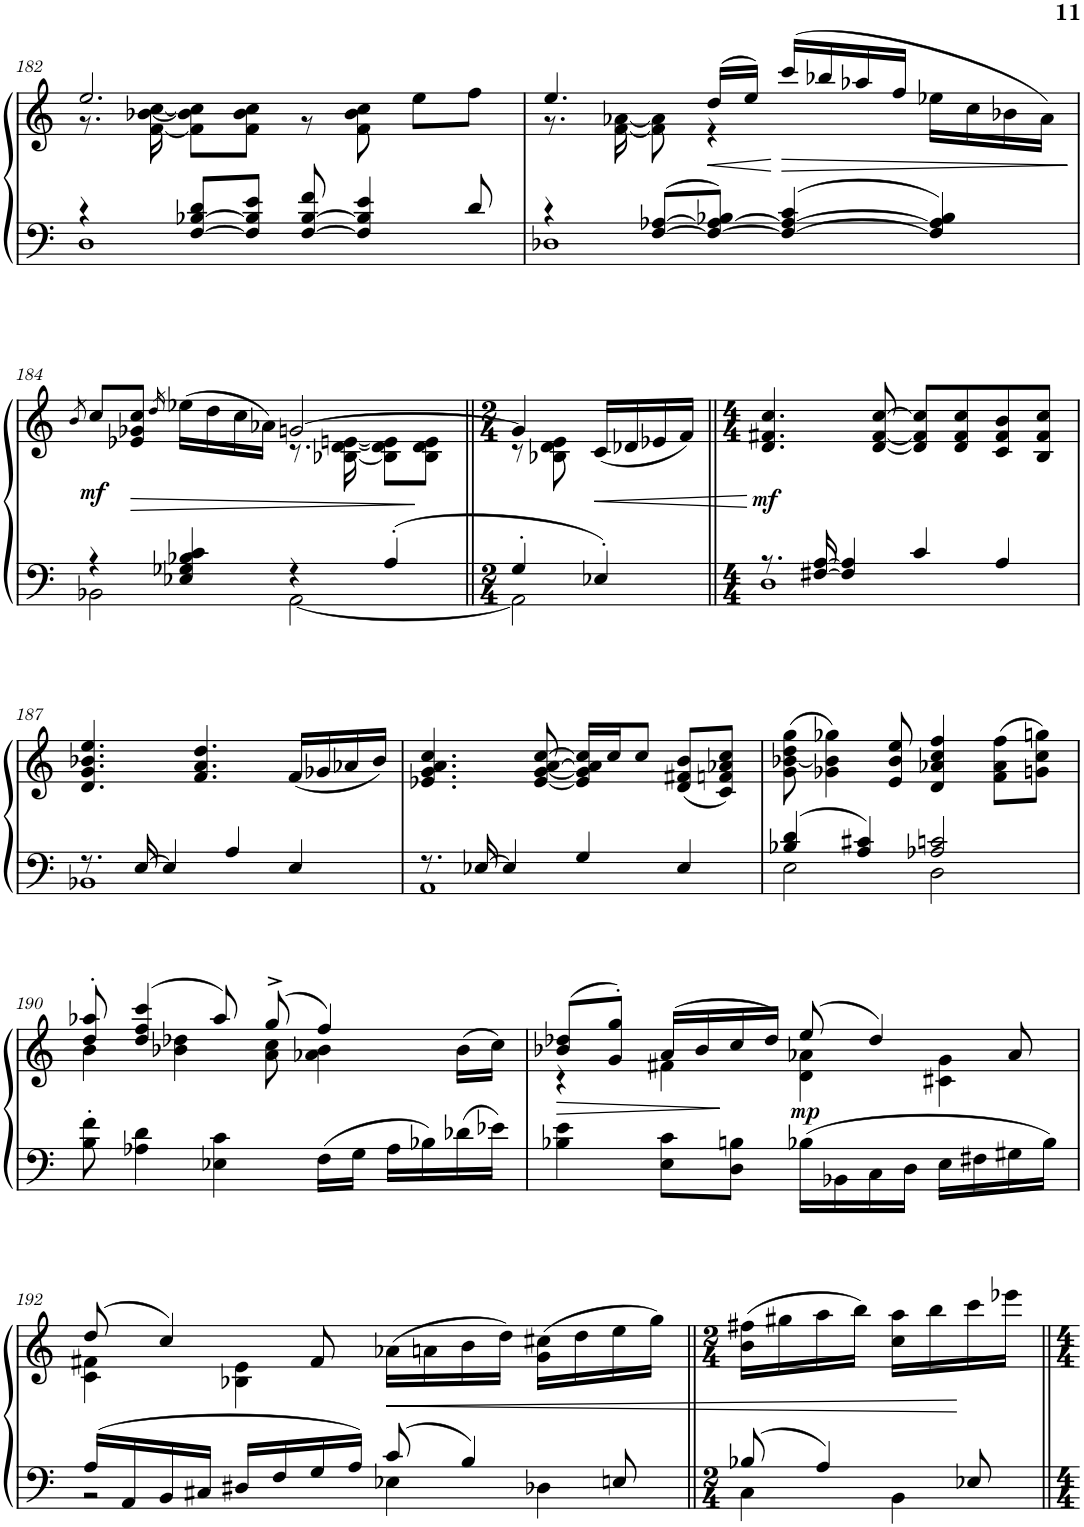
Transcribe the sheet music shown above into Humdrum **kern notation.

**kern	**kern	**dynam
*part1	*part1	*part1
*staff2	*staff1	*staff1/2
*I"Piano	*	*
*I'Pno.	*	*
!!LO:PB:g=z
*clefF4	*clefG2	*
*k[]	*k[]	*
*M4/4	*M4/4	*
=182	=182	=182
*^	*^	*
4r	1D	2.ee/	8.r	.
.	.	.	[16f\ [16b-X\ [16cc\	.
[8F/ [8B-X/ 8d/L	.	.	8f\] 8b-\] 8cc\]L	.
8F/] 8B-/] 8e/J	.	.	8f\ 8b-\ 8cc\J	.
[8F/ [8B-/ 8f/	.	.	8r	.
4F/] 4B-/] 4e/	.	.	8f\ 8b-\ 8cc\	.
.	.	8ee\L	4ryy	.
8d/	.	8ff\J	.	.
=183	=183	=183	=183	=183
4r	1D-X	4.ee/	8.r	.
.	.	.	[16f\ [16a-X\	.
[8F/ [8A-X/L	.	.	8f\] 8a-\]	.
!	!	!	!	!LO:HP:b
8F/_ 8A-/_ 8B-X/J	.	(16dd/LL	4r	<
.	.	16ee/JJ)	.	.
!	!	!	!	!LO:HP:b
4F/_ 4A-/_ 4c/	.	(16ccc/LL	.	>
.	.	16bb-X/	.	.
.	.	16aa-X/	8ryy	.
.	.	16ff/JJ	.	.
4F/] 4A-/] 4B-/	.	16ee-X\LL	4ryy	.
.	.	16cc\	.	.
.	.	16b-X\	.	.
.	.	16a-\JJ)	.	.
*v	*v	*	*	*
*	*v	*v	*
.	.	[
!!LO:LB:g=z
=184	=184	=184
.	8qb/	.
*^	*^	*
!	!	!	!	!LO:DY:b
4r	2BB-X\	8cc/L	2ryy	mf
!	!	!	!	!LO:HP:b
.	.	8e-X/ 8g-X/ 8cc/J	.	>
.	.	16qdd/	.	.
4E-X/ 4G-X/ 4B-X/ 4c/	.	(16ee-X\LL	.	.
.	.	16dd\	.	.
.	.	16cc\	.	.
.	.	16a-X\JJ)	.	.
4r	[2AA\	[2gn/	8.r	.
.	.	.	[16B-X\ [16d\ [16en\	.
4A'/	.	.	8B-\] 8d\] 8e\]L	.
.	.	.	8B-\ 8d\ 8e\J	]
=185||	=185||	=185||	=185||	=185||
*M2/4	*	*M2/4	*	*
4G'/	2AA\]	4g/]	8r	.
.	.	.	8B-X\ 8d\ 8e\	.
!	!	!	!	!LO:HP:b
4E-X'/	.	(16c/LL	4ryy	<
.	.	16d-X/	.	.
.	.	16e-X/	.	.
.	.	16f/JJ)	.	.
*v	*v	*	*	*
*	*v	*v	*
.	.	]
=186||	=186||	=186||
*M4/4	*M4/4	*
*^	*	*
!	!	!	!LO:DY:b
8.r	1D	4.d/ 4.f#X/ 4.cc/	mf
[16F#X/ [16A/	.	.	.
4F#/] 4A/]	.	.	.
.	.	[8d/ [8f#/ [8cc/	.
4c/	.	8d/] 8f#/] 8cc/]L	.
.	.	8d/ 8f#/ 8cc/	.
4A/	.	8c/ 8f#/ 8b/	.
.	.	8B/ 8f#/ 8cc/J	.
!!LO:LB:g=z
=187	=187	=187	=187
8.r	1BB-X	4.d/ 4.g/ 4.b-X/ 4.ee/	.
[16E/	.	.	.
4E/]	.	.	.
.	.	4.f/ 4.a/ 4.dd/	.
4A/	.	.	.
4E/	.	(16f/LL	.
.	.	16g-X/	.
.	.	16a-X/	.
.	.	16b-/JJ)	.
=188	=188	=188	=188
8.r	1AA	4.e-X/ 4.g/ 4.a/ 4.cc/	.
[16E-X/	.	.	.
4E-/]	.	.	.
.	.	[8e-/ [8g/ [8a/ [8cc/	.
4G/	.	16e-/] 16g/] 16a/] 16cc/]LL	.
.	.	16cc/J	.
.	.	8cc/J	.
4E-/	.	(8d/ 8f#X/ 8b/L	.
.	.	8c/ 8fn/ 8a-X/ 8cc/J)	.
=189	=189	=189	=189
4B-X/ 4d/	2E\	(8g\ [8b-X\ 8dd\ 8gg\	.
.	.	4g-X\ 4b-\] 4gg-X\)	.
4A/ 4c#X/	.	.	.
.	.	8e/ 8b-/ 8ee/	.
2A-X/ 2cn/	2D\	4d/ 4a-X/ 4cc/ 4ff/	.
.	.	(8f\ 8a-\ 8ff\L	.
.	.	8gn\ 8cc\ 8ggn\J)	.
*v	*v	*	*
!!LO:LB:g=z
=190	=190	=190
*	*^	*
8B\' 8f\'	8dd/' 8aa-X/'	4b\	.
4A-X\ 4d\	(4dd/ 4ff/ 4ccc/	.	.
.	.	4b-X\ 4dd-X\	.
4E-X\ 4c\	8aa-/)	.	.
.	(8gg^/	8a\ 8cc\	.
16F\LL	4ff/)	4a-X\ 4b-\	.
16G\JJ	.	.	.
16A-\LL	.	.	.
16B-X\	.	.	.
16d-X\	(16b-\LL	8ryy	.
16e-X\JJ	16cc\JJ)	.	.
=191	=191	=191	=191
!	!	!	!LO:HP:b
4B-X\ 4e\	(8b-X/ 8dd-X/L	4r	>
.	8g/' 8gg/'J)	.	.
8E\ 8c\L	(>16a/LL	4f#X\	.
.	16b-/	.	.
8D\ 8Bn\J	16cc/	.	[
.	16dd-/JJ)	.	.
!	!	!	!LO:DY:b
16B-X\LL	(8ee/	4d\ 4a-X\	mp
16BB-X\	.	.	.
16C\	4dd-/)	.	.
16D\JJ	.	.	.
16E\LL	.	4c#X\ 4g\	.
16F#X\	.	.	.
16G#X\	8a-/	.	.
16B-\JJ	.	.	.
!!LO:LB:g=z	!!
=192	=192	=192	=192
*^	*	*	*
16A/LL	2r	(8dd/	4c\ 4f#X\	.
16AA/	.	.	.	.
16BB/	.	4cc/)	.	.
16C#X/JJ	.	.	.	.
16D#X/LL	.	.	4B-X\ 4e\	.
16F/	.	.	.	.
16G/	.	8f#/	.	.
16A/JJ	.	.	.	.
8c/	4E-X\	(16a-X\LL	2ryy	.
.	.	16an\	.	.
4B/	.	16b\	.	.
.	.	16dd\JJ)	.	.
.	4D-X\	(16g\ 16cc#X\LL	.	.
.	.	16dd\	.	.
8En/	.	16ee\	.	.
.	.	16gg\JJ)	.	.
*	*	*v	*v	*
=193||	=193||	=193||	=193||
*M2/4	*	*M2/4	*
8B-X/	4C\	(16b\ 16ff#X\LL	.
.	.	16gg#X\	.
4A/	.	16aa\	.
.	.	16bb\JJ)	.
.	4BB\	16cc\ 16aa\LL	.
.	.	16bb\	.
8E-X/	.	16ccc\	]
.	.	16eee-X\JJ	.
*v	*v	*	*
=||	=||	=||
*-	*-	*-
